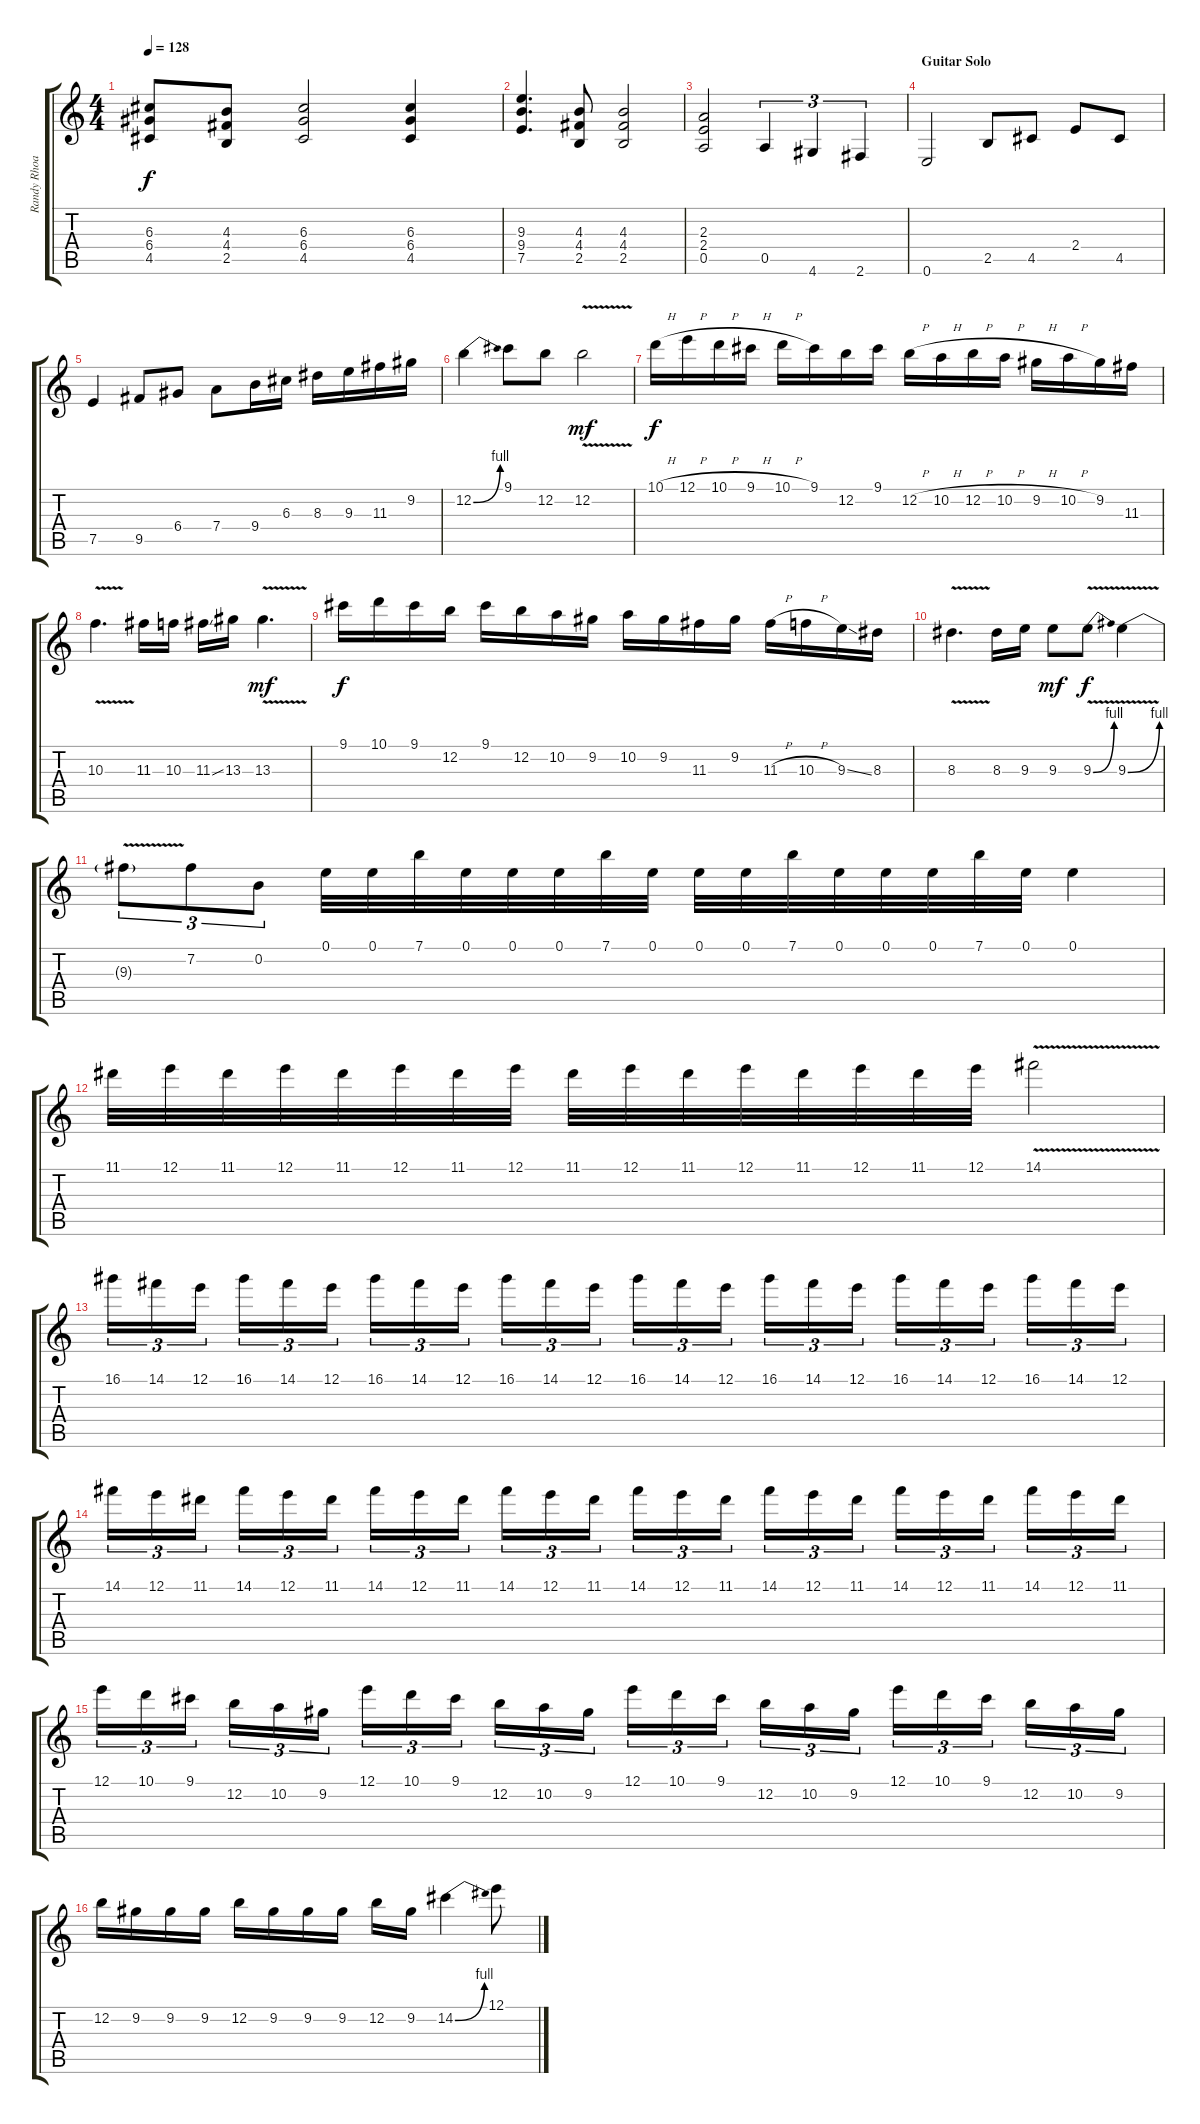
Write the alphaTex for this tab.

\track ("Randy Rhoads (Lead)" "Randy Rhoa") {instrument overdrivenguitar}
\staff {score tabs}
\tuning (E4 B3 G3 D3 A2 E2) {hide}
\ts (4 4)
\tempo 128
\clef g2
\ks c
(6.3 6.4 4.5).8{dy f} (4.3 4.4 2.5).8 (6.3 6.4 4.5).2 (6.3 6.4 4.5).4 |
(9.3 9.4 7.5).4{d} (4.3 4.4 2.5).8 (4.3 4.4 2.5).2 |
(2.3 2.4 0.5).2 0.5.4{tu (3 2)} 4.6.4{tu (3 2)} 2.6.4{tu (3 2)} |
\section ("" "Guitar Solo")
0.6.2 2.5.8 4.5.8 2.4.8 4.5.8 |
7.5.4 9.5.8 6.4.8 7.4.8 9.4.16 6.3.16 8.3.16 9.3.16 11.3.16 9.2.16 |
12.2{be (bend 0 0 60 4)}.4 9.1.8 12.2.8 12.2{v}.2{dy mf} |
10.1{h}.16{dy f} 12.1{h}.16 10.1{h}.16 9.1{h}.16 10.1{h}.16 9.1.16 12.2.16 9.1.16 12.2{h}.16 10.2{h}.16 12.2{h}.16 10.2{h}.16 9.2{h}.16 10.2{h}.16 9.2.16 11.3.16 |
10.3{v}.4{d} 11.3.16 10.3.16 11.3{ss}.16 13.3.16 13.3{v}.4{d dy mf} |
9.1.16{dy f} 10.1.16 9.1.16 12.2.16 9.1.16 12.2.16 10.2.16 9.2.16 10.2.16 9.2.16 11.3.16 9.2.16 11.3{h}.16 10.3{h}.16 9.3{ss}.16 8.3.16 |
8.3{v}.4{d} 8.3.16 9.3.16 9.3.8{dy mf} 9.3{be (bend 0 0 60 4) v}.8{dy f} 9.3{be (bend 0 0 60 4) v}.4 |
9.3{t}.8{tu (3 2)} 7.2.8{tu (3 2)} 0.2.8{tu (3 2)} 0.1.32 0.1.32 7.1.32 0.1.32 0.1.32 0.1.32 7.1.32 0.1.32 0.1.32 0.1.32 7.1.32 0.1.32 0.1.32 0.1.32 7.1.32 0.1.32 0.1.4 |
11.1.32 12.1.32 11.1.32 12.1.32 11.1.32 12.1.32 11.1.32 12.1.32 11.1.32 12.1.32 11.1.32 12.1.32 11.1.32 12.1.32 11.1.32 12.1.32 14.1{v}.2 |
16.1.16{tu (3 2)} 14.1.16{tu (3 2)} 12.1.16{tu (3 2) beam splitsecondary} 16.1.16{tu (3 2)} 14.1.16{tu (3 2)} 12.1.16{tu (3 2)} 16.1.16{tu (3 2)} 14.1.16{tu (3 2)} 12.1.16{tu (3 2) beam splitsecondary} 16.1.16{tu (3 2)} 14.1.16{tu (3 2)} 12.1.16{tu (3 2)} 16.1.16{tu (3 2)} 14.1.16{tu (3 2)} 12.1.16{tu (3 2) beam splitsecondary} 16.1.16{tu (3 2)} 14.1.16{tu (3 2)} 12.1.16{tu (3 2)} 16.1.16{tu (3 2)} 14.1.16{tu (3 2)} 12.1.16{tu (3 2) beam splitsecondary} 16.1.16{tu (3 2)} 14.1.16{tu (3 2)} 12.1.16{tu (3 2)} |
14.1.16{tu (3 2)} 12.1.16{tu (3 2)} 11.1.16{tu (3 2) beam splitsecondary} 14.1.16{tu (3 2)} 12.1.16{tu (3 2)} 11.1.16{tu (3 2)} 14.1.16{tu (3 2)} 12.1.16{tu (3 2)} 11.1.16{tu (3 2) beam splitsecondary} 14.1.16{tu (3 2)} 12.1.16{tu (3 2)} 11.1.16{tu (3 2)} 14.1.16{tu (3 2)} 12.1.16{tu (3 2)} 11.1.16{tu (3 2) beam splitsecondary} 14.1.16{tu (3 2)} 12.1.16{tu (3 2)} 11.1.16{tu (3 2)} 14.1.16{tu (3 2)} 12.1.16{tu (3 2)} 11.1.16{tu (3 2) beam splitsecondary} 14.1.16{tu (3 2)} 12.1.16{tu (3 2)} 11.1.16{tu (3 2)} |
12.1.16{tu (3 2)} 10.1.16{tu (3 2)} 9.1.16{tu (3 2) beam splitsecondary} 12.2.16{tu (3 2)} 10.2.16{tu (3 2)} 9.2.16{tu (3 2)} 12.1.16{tu (3 2)} 10.1.16{tu (3 2)} 9.1.16{tu (3 2) beam splitsecondary} 12.2.16{tu (3 2)} 10.2.16{tu (3 2)} 9.2.16{tu (3 2)} 12.1.16{tu (3 2)} 10.1.16{tu (3 2)} 9.1.16{tu (3 2) beam splitsecondary} 12.2.16{tu (3 2)} 10.2.16{tu (3 2)} 9.2.16{tu (3 2)} 12.1.16{tu (3 2)} 10.1.16{tu (3 2)} 9.1.16{tu (3 2) beam splitsecondary} 12.2.16{tu (3 2)} 10.2.16{tu (3 2)} 9.2.16{tu (3 2)} |
12.2.16 9.2.16 9.2.16 9.2.16 12.2.16 9.2.16 9.2.16 9.2.16 12.2.16 9.2.16 14.2{be (bend 0 0 60 4)}.4 12.1.8
